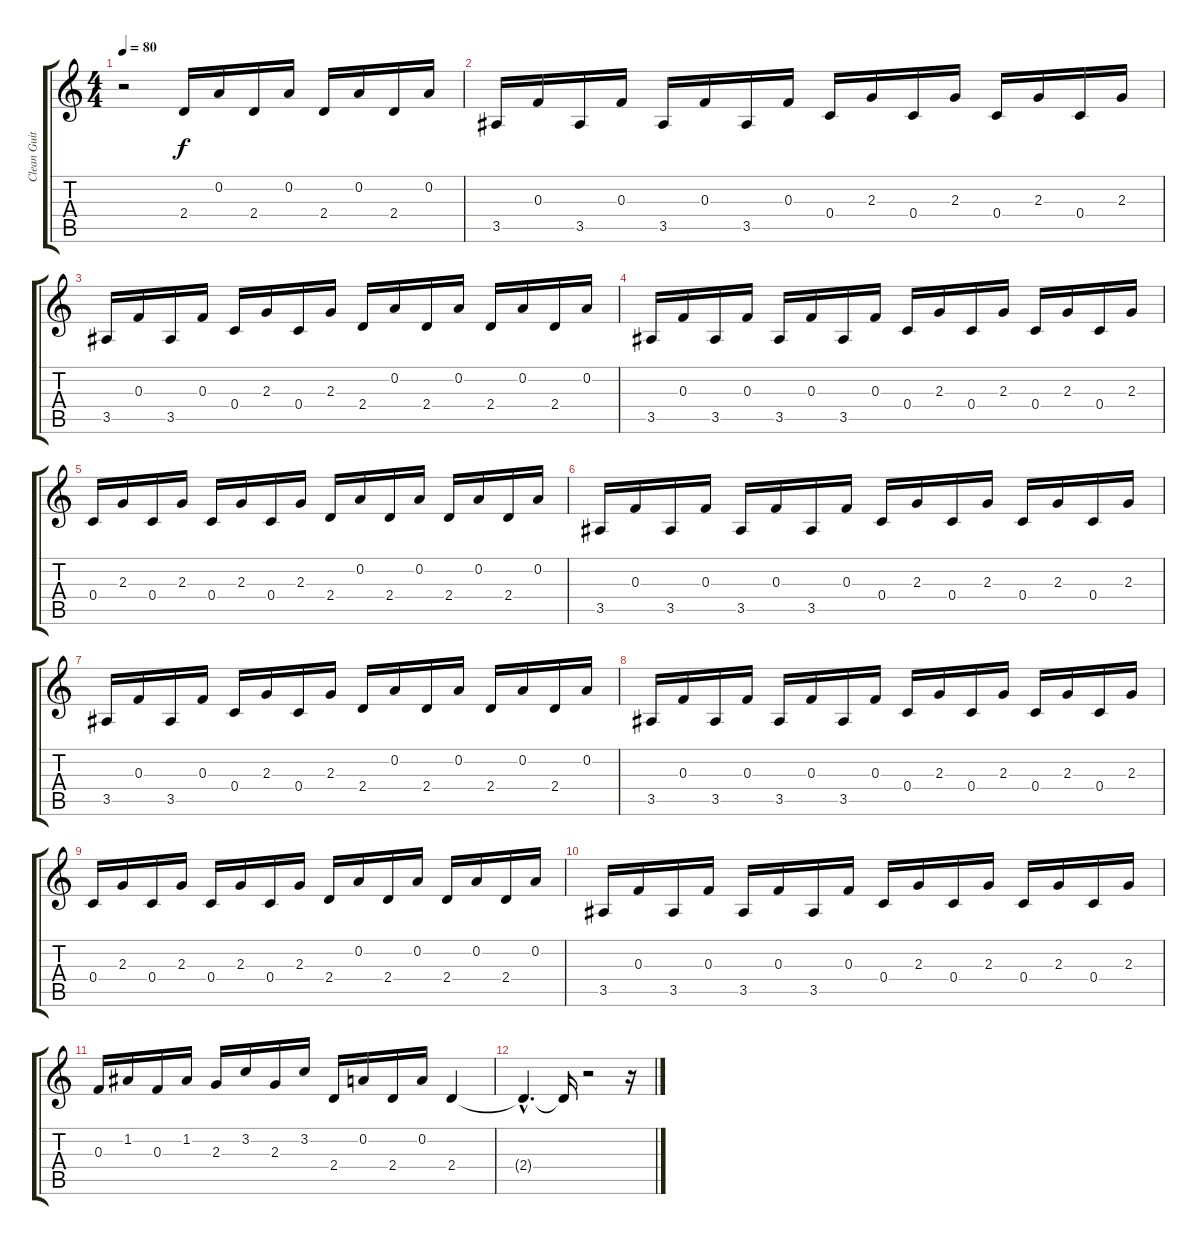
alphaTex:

\track ("Clean Guitar 2" "Clean Guit") {instrument acousticguitarsteel}
\staff {score tabs}
\tuning (D4 A3 F3 C3 G2 D2) {hide}
\ts (4 4)
\tempo 80
\clef g2
\ks c
r.2{dy f} 2.4.16 0.2.16 2.4.16 0.2.16 2.4.16 0.2.16 2.4.16 0.2.16 |
3.5.16 0.3.16 3.5.16 0.3.16 3.5.16 0.3.16 3.5.16 0.3.16 0.4.16 2.3.16 0.4.16 2.3.16 0.4.16 2.3.16 0.4.16 2.3.16 |
3.5.16 0.3.16 3.5.16 0.3.16 0.4.16 2.3.16 0.4.16 2.3.16 2.4.16 0.2.16 2.4.16 0.2.16 2.4.16 0.2.16 2.4.16 0.2.16 |
3.5.16 0.3.16 3.5.16 0.3.16 3.5.16 0.3.16 3.5.16 0.3.16 0.4.16 2.3.16 0.4.16 2.3.16 0.4.16 2.3.16 0.4.16 2.3.16 |
0.4.16 2.3.16 0.4.16 2.3.16 0.4.16 2.3.16 0.4.16 2.3.16 2.4.16 0.2.16 2.4.16 0.2.16 2.4.16 0.2.16 2.4.16 0.2.16 |
3.5.16 0.3.16 3.5.16 0.3.16 3.5.16 0.3.16 3.5.16 0.3.16 0.4.16 2.3.16 0.4.16 2.3.16 0.4.16 2.3.16 0.4.16 2.3.16 |
3.5.16 0.3.16 3.5.16 0.3.16 0.4.16 2.3.16 0.4.16 2.3.16 2.4.16 0.2.16 2.4.16 0.2.16 2.4.16 0.2.16 2.4.16 0.2.16 |
3.5.16 0.3.16 3.5.16 0.3.16 3.5.16 0.3.16 3.5.16 0.3.16 0.4.16 2.3.16 0.4.16 2.3.16 0.4.16 2.3.16 0.4.16 2.3.16 |
0.4.16 2.3.16 0.4.16 2.3.16 0.4.16 2.3.16 0.4.16 2.3.16 2.4.16 0.2.16 2.4.16 0.2.16 2.4.16 0.2.16 2.4.16 0.2.16 |
3.5.16 0.3.16 3.5.16 0.3.16 3.5.16 0.3.16 3.5.16 0.3.16 0.4.16 2.3.16 0.4.16 2.3.16 0.4.16 2.3.16 0.4.16 2.3.16 |
0.3.16 1.2.16 0.3.16 1.2.16 2.3.16 3.2.16 2.3.16 3.2.16 2.4.16 0.2.16 2.4.16 0.2.16 2.4.4 |
2.4{hac t}.4{d} 2.4{t}.16 r.2 r.16
